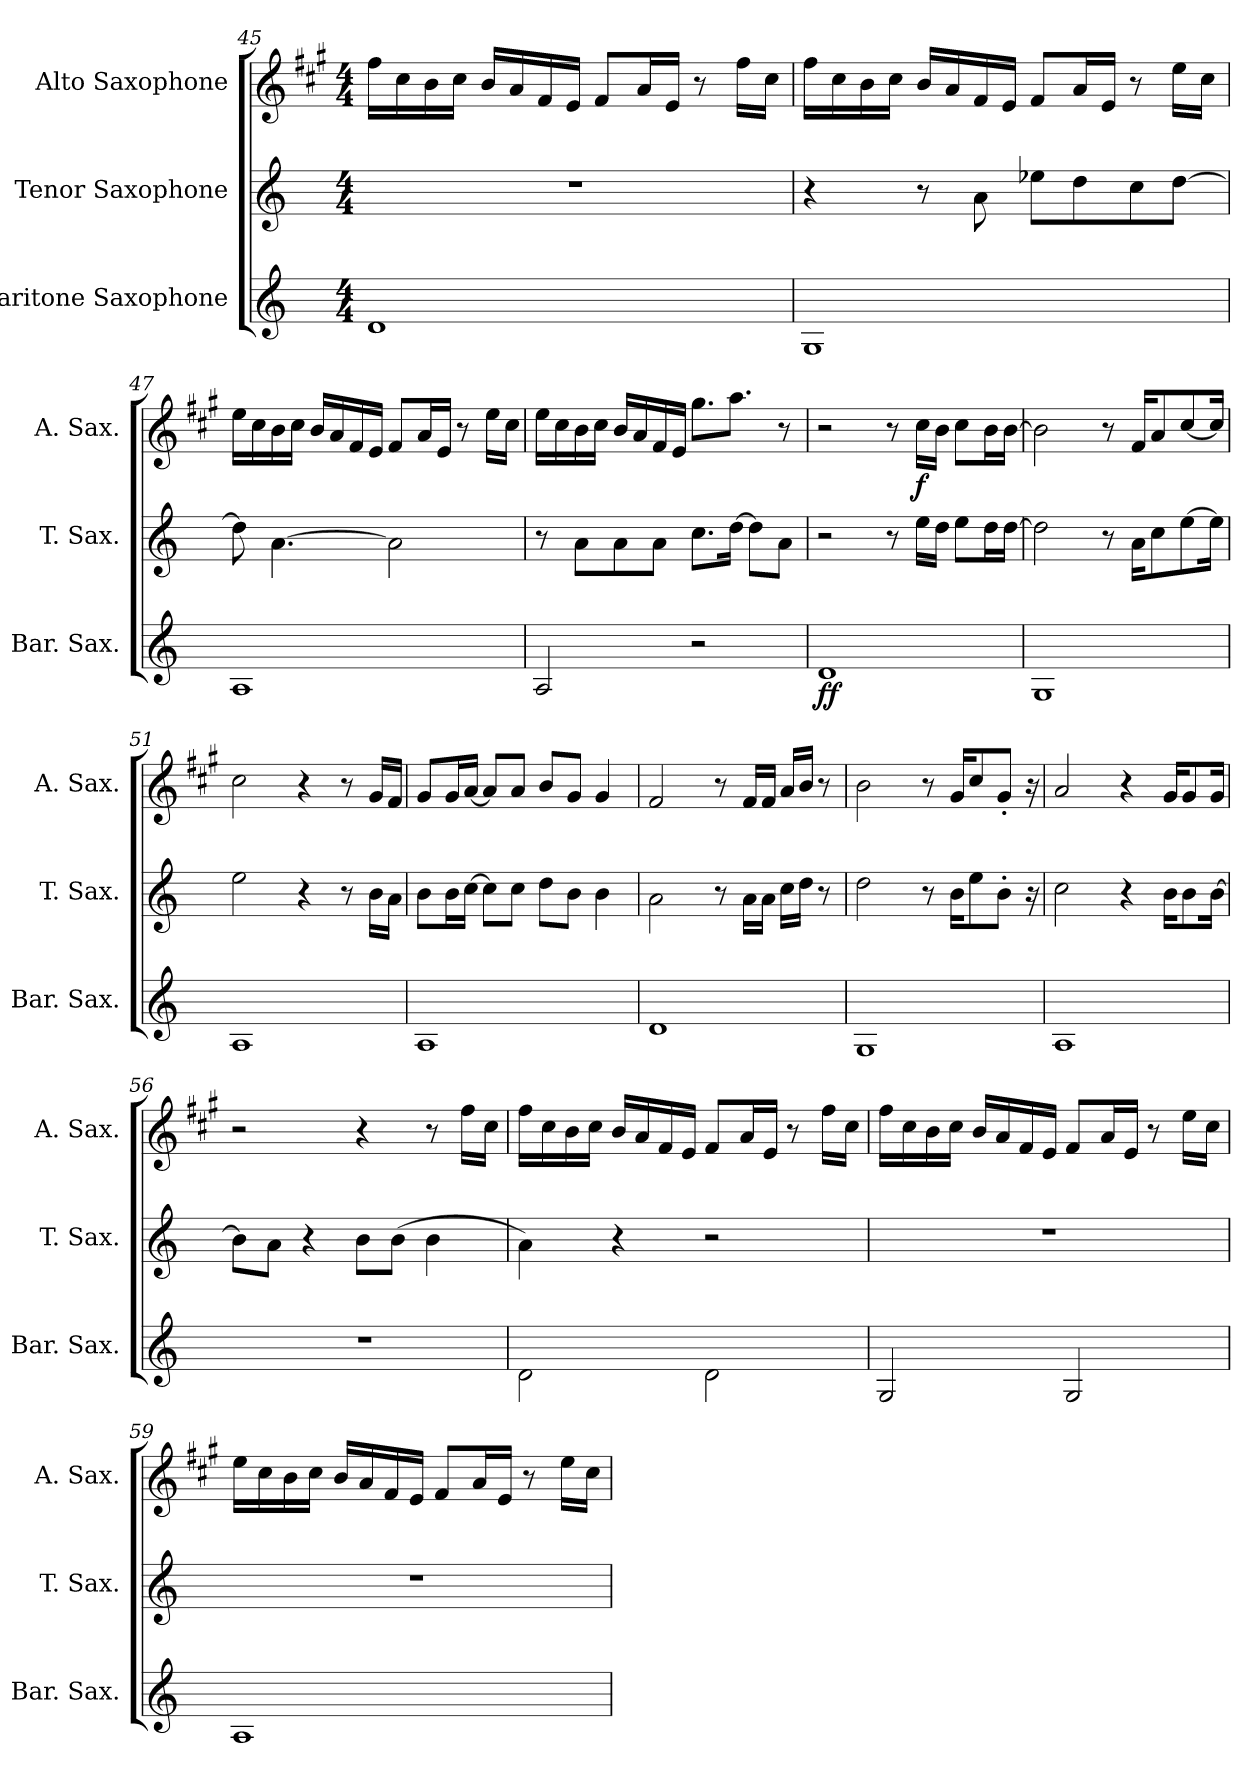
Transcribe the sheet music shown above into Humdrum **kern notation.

**kern	**dynam	**kern	**kern	**dynam
*part3	*part3	*part2	*part1	*part1
*staff3	*staff3	*staff2	*staff1	*staff1
*I"Baritone Saxophone	*	*I"Tenor Saxophone	*I"Alto Saxophone	*
*I'Bar. Sax.	*	*I'T. Sax.	*I'A. Sax.	*
*clefG2	*	*clefG2	*clefG2	*
*ITrd12c21	*	*ITrd8c14	*ITrd5c9	*
*k[]	*	*k[]	*k[]	*
*M4/4	*	*M4/4	*M4/4	*
=45	=45	=45	=45	=45
1D	.	1r	16a\LL	.
.	.	.	16e\	.
.	.	.	16d\	.
.	.	.	16e\JJ	.
.	.	.	16d/LL	.
.	.	.	16c/	.
.	.	.	16A/	.
.	.	.	16G/JJ	.
.	.	.	8A/L	.
.	.	.	16c/L	.
.	.	.	16G/JJ	.
.	.	.	8r	.
.	.	.	16a\LL	.
.	.	.	16e\JJ	.
!!LO:LB:g=z
=46	=46	=46	=46	=46
1GG	.	4r	16a\LL	.
.	.	.	16e\	.
.	.	.	16d\	.
.	.	.	16e\JJ	.
.	.	8r	16d/LL	.
.	.	.	16c/	.
.	.	8A\	16A/	.
.	.	.	16G/JJ	.
.	.	8e-X\L	8A/L	.
.	.	8d\	16c/L	.
.	.	.	16G/JJ	.
.	.	8c\	8r	.
.	.	[8d\J	16g\LL	.
.	.	.	16e\JJ	.
=47	=47	=47	=47	=47
1AA	.	8d\]	16g\LL	.
.	.	.	16e\	.
.	.	[4.A\	16d\	.
.	.	.	16e\JJ	.
.	.	.	16d/LL	.
.	.	.	16c/	.
.	.	.	16A/	.
.	.	.	16G/JJ	.
.	.	2A\]	8A/L	.
.	.	.	16c/L	.
.	.	.	16G/JJ	.
.	.	.	8r	.
.	.	.	16g\LL	.
.	.	.	16e\JJ	.
=48	=48	=48	=48	=48
2AA/	.	8r	16g\LL	.
.	.	.	16e\	.
.	.	8A\L	16d\	.
.	.	.	16e\JJ	.
.	.	8A\	16d/LL	.
.	.	.	16c/	.
.	.	8A\J	16A/	.
.	.	.	16G/JJ	.
2r	.	8.c\L	8.b\L	.
.	.	[16d\Jk	8.cc\J	.
.	.	8d\L]	.	.
.	.	8A\J	8r	.
!!LO:LB:g=z
=49	=49	=49	=49	=49
!	!LO:DY:b	!	!	!
1D	ff	2r	2r	.
.	.	8r	8r	.
!	!	!	!	!LO:DY:b
.	.	16e\LL	16e\LL	f
.	.	16d\JJ	16d\JJ	.
.	.	8e\L	8e\L	.
.	.	16d\L	16d\L	.
.	.	[16d\JJ	[16d\JJ	.
=50	=50	=50	=50	=50
1GG	.	2d\]	2d\]	.
.	.	8r	8r	.
.	.	16A\KL	16A/KL	.
.	.	8c\	8c/	.
.	.	[8e\	[8e/	.
.	.	16e\Jk]	16e/Jk]	.
=51	=51	=51	=51	=51
1AA	.	2e\	2e\	.
.	.	4r	4r	.
.	.	8r	8r	.
.	.	16B\LL	16B/LL	.
.	.	16A\JJ	16A/JJ	.
=52	=52	=52	=52	=52
1AA	.	8B\L	8B/L	.
.	.	16B\L	16B/L	.
.	.	[16c\JJ	[16c/JJ	.
.	.	8c\L]	8c/L]	.
.	.	8c\J	8c/J	.
.	.	8d\L	8d/L	.
.	.	8B\J	8B/J	.
.	.	4B\	4B/	.
=53	=53	=53	=53	=53
1D	.	2A\	2A/	.
.	.	8r	8r	.
.	.	16A\LL	16A/LL	.
.	.	16A\JJ	16A/JJ	.
.	.	16c\LL	16c/LL	.
.	.	16d\JJ	16d/JJ	.
.	.	8r	8r	.
=54	=54	=54	=54	=54
1GG	.	2d\	2d\	.
.	.	8r	8r	.
.	.	16B\KL	16B/KL	.
.	.	8e\	8e/	.
.	.	8B'\J	8B'/J	.
.	.	16r	16r	.
!!LO:LB:g=z
=55	=55	=55	=55	=55
1AA	.	2c\	2c/	.
.	.	4r	4r	.
.	.	16B\KL	16B/KL	.
.	.	8B\	8B/	.
.	.	[16B\Jk	16B/Jk	.
=56	=56	=56	=56	=56
1r	.	8B\L]	2r	.
.	.	8A\J	.	.
.	.	4r	.	.
.	.	8B\L	4r	.
.	.	(8B\J	.	.
.	.	4B\	8r	.
.	.	.	16a\LL	.
.	.	.	16e\JJ	.
=57	=57	=57	=57	=57
2D\	.	4A\)	16a\LL	.
.	.	.	16e\	.
.	.	.	16d\	.
.	.	.	16e\JJ	.
.	.	4r	16d/LL	.
.	.	.	16c/	.
.	.	.	16A/	.
.	.	.	16G/JJ	.
2D\	.	2r	8A/L	.
.	.	.	16c/L	.
.	.	.	16G/JJ	.
.	.	.	8r	.
.	.	.	16a\LL	.
.	.	.	16e\JJ	.
=58	=58	=58	=58	=58
2GG/	.	1r	16a\LL	.
.	.	.	16e\	.
.	.	.	16d\	.
.	.	.	16e\JJ	.
.	.	.	16d/LL	.
.	.	.	16c/	.
.	.	.	16A/	.
.	.	.	16G/JJ	.
2GG/	.	.	8A/L	.
.	.	.	16c/L	.
.	.	.	16G/JJ	.
.	.	.	8r	.
.	.	.	16g\LL	.
.	.	.	16e\JJ	.
!!LO:PB:g=z
=59	=59	=59	=59	=59
1AA	.	1r	16g\LL	.
.	.	.	16e\	.
.	.	.	16d\	.
.	.	.	16e\JJ	.
.	.	.	16d/LL	.
.	.	.	16c/	.
.	.	.	16A/	.
.	.	.	16G/JJ	.
.	.	.	8A/L	.
.	.	.	16c/L	.
.	.	.	16G/JJ	.
.	.	.	8r	.
.	.	.	16g\LL	.
.	.	.	16e\JJ	.
=	=	=	=	=
*-	*-	*-	*-	*-
